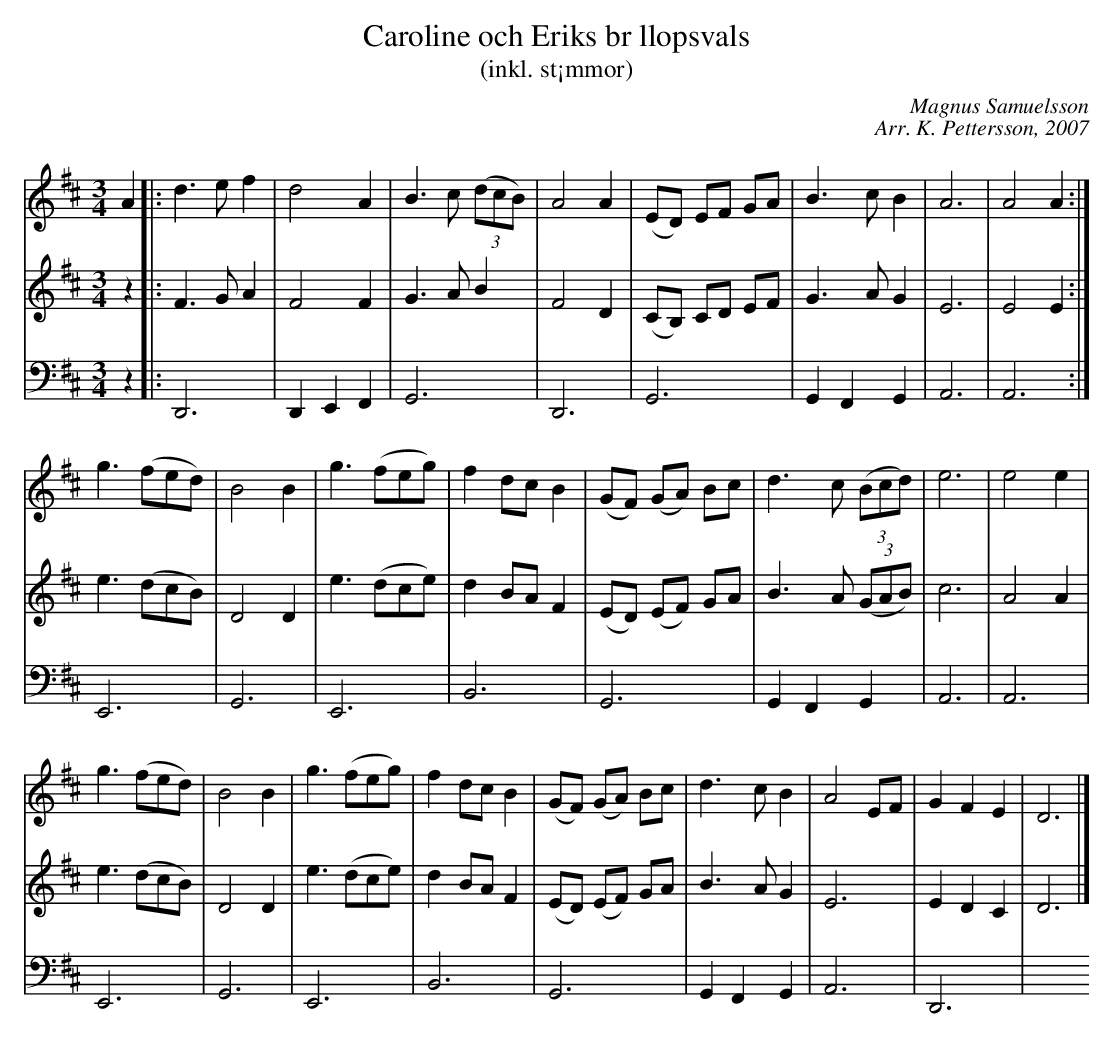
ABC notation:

X:1
T: Caroline och Eriks br llopsvals
T: (inkl. st¡mmor)
C: Magnus Samuelsson
C: Arr. K. Pettersson, 2007
M: 3/4
L: 1/4
K: D
V: 1
A |: d>ef | d2A | B>c ((3d/c/B/) | A2A | (E/D/) E/F/ G/A/ | B>cB | A3 | A2A :|
g>(fe/d/) | B2B | g>(fe/g/) | fd/c/B | (G/F/) (G/A/) B/c/ | d>c ((3B/c/d/) | e3 | e2e |
g>(fe/d/) | B2B | g>(fe/g/) | fd/c/B | (G/F/) (G/A/) B/c/ | d>cB | A2E/F/ | GFE | D3 |]
V: 2
z |: F>GA | F2F | G>AB | F2D | (C/B,/) C/D/ E/F/ | G>AG | E3 | E2E :|
e>(dc/B/) | D2D | e>(dc/e/) | dB/A/F | (E/D/) (E/F/) G/A/ | B>A ((3G/A/B/) | c3 | A2A |
e>(dc/B/) | D2D | e>(dc/e/) | dB/A/F | (E/D/) (E/F/) G/A/ | B>AG | E3 | EDC | D3 |]
V: 3
K: bass
z |: D,,3 | D,,E,,F,, | G,,3 | D,,3 | G,,3 | G,,F,,G,, | A,,3 | A,,3 :|
E,,3 | G,,3 | E,,3 | B,,3 | G,,3 | G,,F,,G,, | A,,3 | A,,3 |
E,,3 | G,,3 | E,,3 | B,,3 | G,,3 | G,,F,,G,, | A,,3 | D,,3 |
